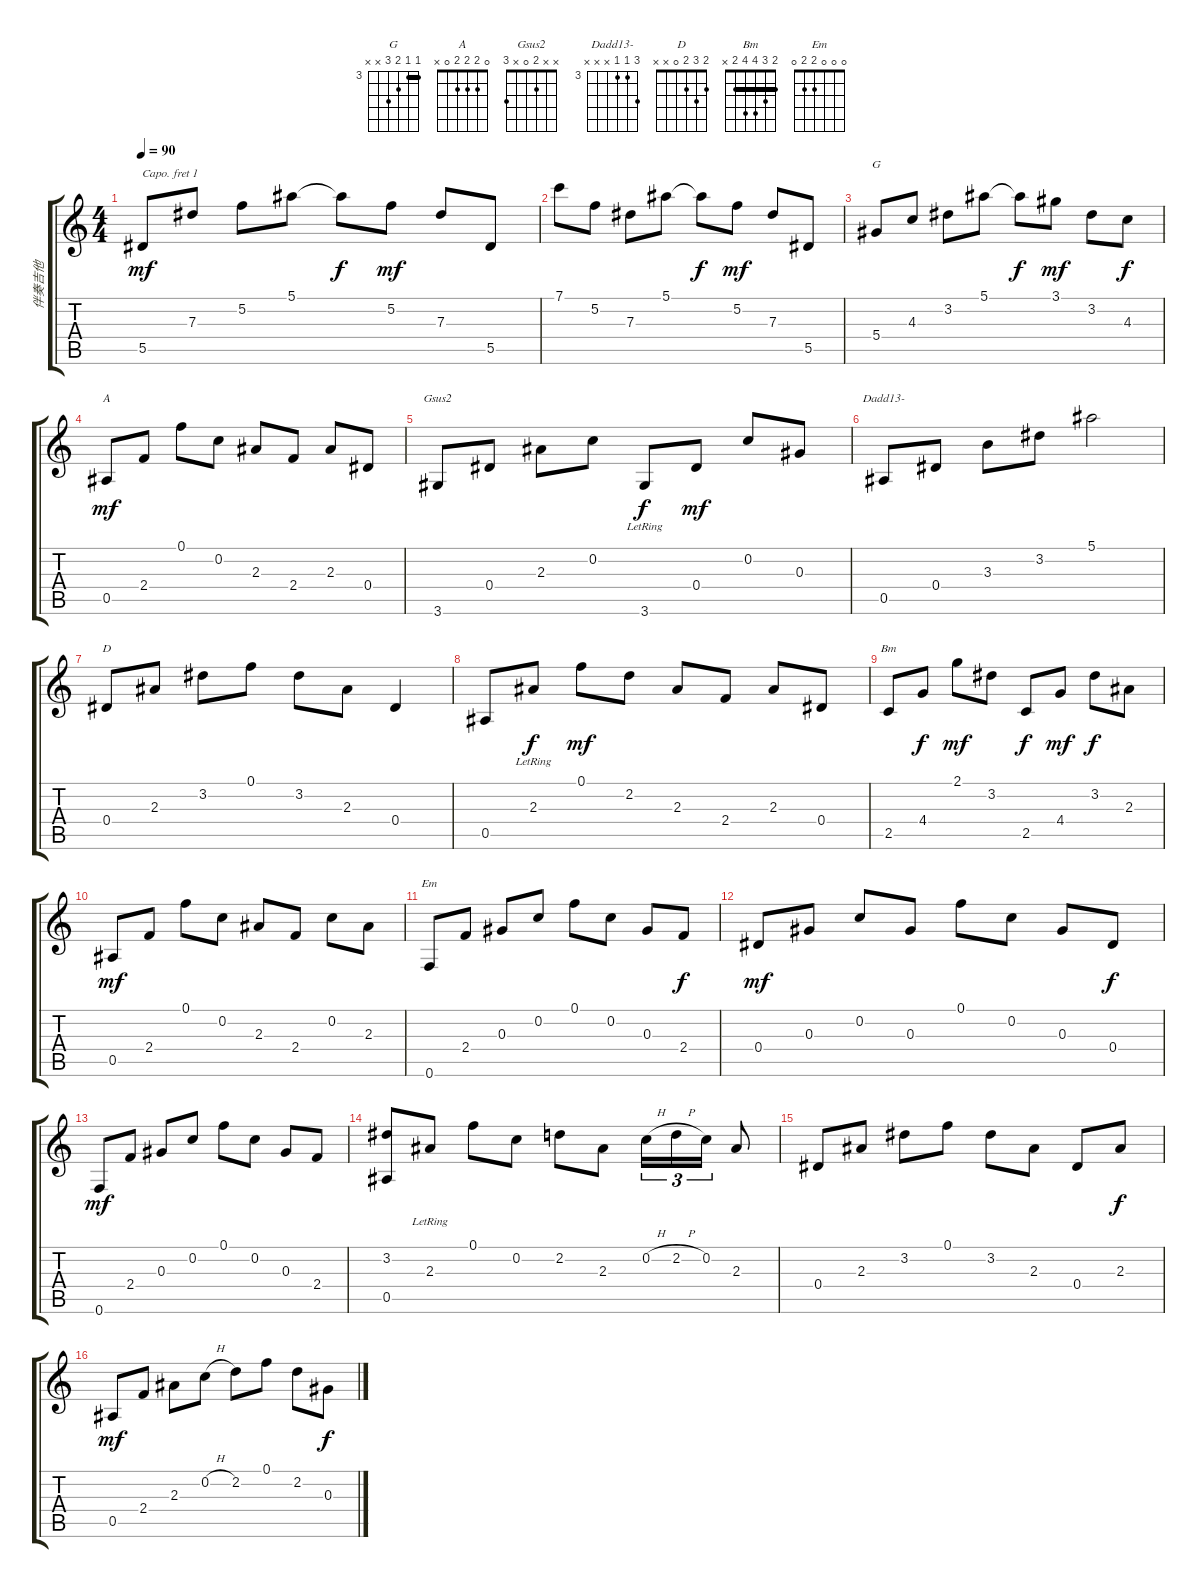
\track ("伴奏吉他" "伴奏吉他") {instrument acousticguitarsteel}
\staff {score tabs}
\capo 1
\tuning (E4 B3 G3 D3 A2 E2) {hide}
\chord ("G" 3 3 4 5 x x) {firstfret 3 barre 3}
\chord ("A" 0 2 2 2 0 x)
\chord ("Gsus2" x x 2 0 x 3)
\chord ("Dadd13-" 5 3 3 x x x) {firstfret 3}
\chord ("D" 2 3 2 0 x x)
\chord ("Bm" 2 3 4 4 2 x) {barre 2}
\chord ("Em" 0 0 0 2 2 0)
\ts (4 4)
\tempo 90
\clef g2
\ks c
5.5.8{dy mf instrument acousticguitarsteel} 7.3.8 5.2.8 5.1.8 5.1{t}.8{dy f} 5.2.8{dy mf} 7.3.8 5.5.8 |
7.1.8 5.2.8 7.3.8 5.1.8 5.1{t}.8{dy f} 5.2.8{dy mf} 7.3.8 5.5.8 |
5.4.8{ch "G"} 4.3.8 3.2.8 5.1.8 5.1{t}.8{dy f} 3.1.8{dy mf} 3.2.8 4.3.8{dy f} |
0.5.8{ch "A" dy mf} 2.4.8 0.1.8 0.2.8 2.3.8 2.4.8 2.3.8 0.4.8 |
3.6.8{ch "Gsus2"} 0.4.8 2.3.8 0.2.8 3.6{lr}.8{dy f} 0.4.8{dy mf} 0.2.8 0.3.8 |
0.5.8{ch "Dadd13-"} 0.4.8 3.3.8 3.2.8 5.1.2 |
0.4.8{ch "D"} 2.3.8 3.2.8 0.1.8 3.2.8 2.3.8 0.4.4 |
0.5.8 2.3{lr}.8{dy f} 0.1.8{dy mf} 2.2.8 2.3.8 2.4.8 2.3.8 0.4.8 |
2.5.8{ch "Bm"} 4.4.8{dy f} 2.1.8{dy mf} 3.2.8 2.5.8{dy f} 4.4.8{dy mf} 3.2.8{dy f} 2.3.8 |
0.5.8{dy mf} 2.4.8 0.1.8 0.2.8 2.3.8 2.4.8 0.2.8 2.3.8 |
0.6.8{ch "Em"} 2.4.8 0.3.8 0.2.8 0.1.8 0.2.8 0.3.8 2.4.8{dy f} |
0.4.8{dy mf} 0.3.8 0.2.8 0.3.8 0.1.8 0.2.8 0.3.8 0.4.8{dy f} |
0.6.8{dy mf} 2.4.8 0.3.8 0.2.8 0.1.8 0.2.8 0.3.8 2.4.8 |
(3.2 0.5).8 2.3{lr}.8 0.1.8 0.2.8 2.2.8 2.3.8 0.2{h}.16{tu (3 2)} 2.2{h}.16{tu (3 2)} 0.2.16{tu (3 2)} 2.3.8 |
0.4.8 2.3.8 3.2.8 0.1.8 3.2.8 2.3.8 0.4.8 2.3.8{dy f} |
0.5.8{dy mf} 2.4.8 2.3.8 0.2{h}.8 2.2.8 0.1.8 2.2.8 0.3.8{dy f}
